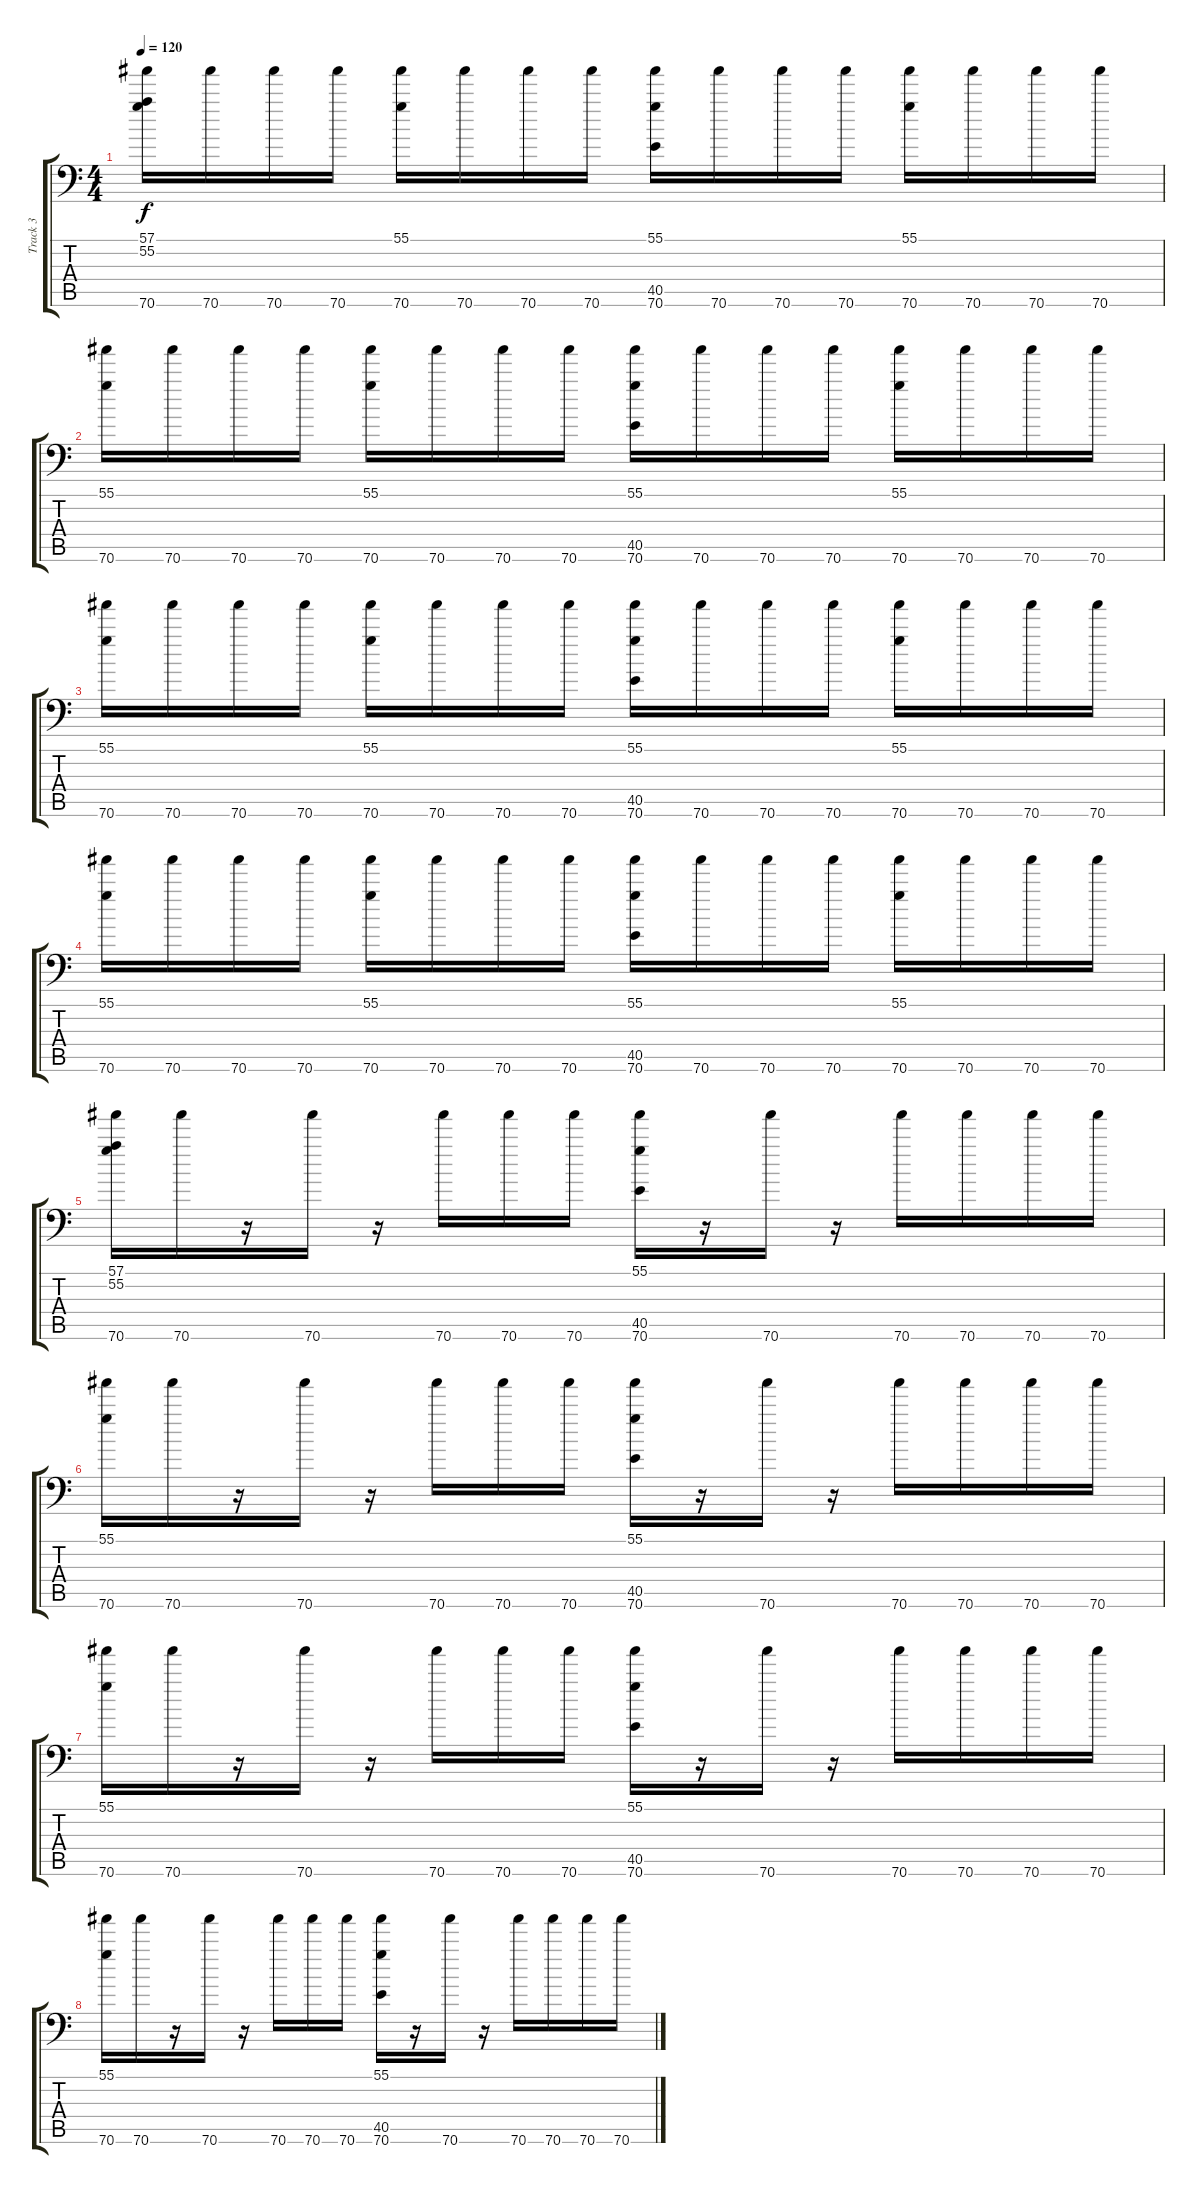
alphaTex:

\track ("Track 3" "Track 3") {instrument acousticgrandpiano}
\staff {score tabs}
\tuning (C-1 C-1 C-1 C-1 C-1 C-1) {hide}
\ts (4 4)
\tempo 120
\clef f4
\ks c
(57.1 55.2 70.6).16{dy f} 70.6.16 70.6.16 70.6.16 (55.1 70.6).16 70.6.16 70.6.16 70.6.16 (55.1 40.5 70.6).16 70.6.16 70.6.16 70.6.16 (55.1 70.6).16 70.6.16 70.6.16 70.6.16 |
(55.1 70.6).16 70.6.16 70.6.16 70.6.16 (55.1 70.6).16 70.6.16 70.6.16 70.6.16 (55.1 40.5 70.6).16 70.6.16 70.6.16 70.6.16 (55.1 70.6).16 70.6.16 70.6.16 70.6.16 |
(55.1 70.6).16 70.6.16 70.6.16 70.6.16 (55.1 70.6).16 70.6.16 70.6.16 70.6.16 (55.1 40.5 70.6).16 70.6.16 70.6.16 70.6.16 (55.1 70.6).16 70.6.16 70.6.16 70.6.16 |
(55.1 70.6).16 70.6.16 70.6.16 70.6.16 (55.1 70.6).16 70.6.16 70.6.16 70.6.16 (55.1 40.5 70.6).16 70.6.16 70.6.16 70.6.16 (55.1 70.6).16 70.6.16 70.6.16 70.6.16 |
(57.1 55.2 70.6).16 70.6.16 r.16 70.6.16 r.16 70.6.16 70.6.16 70.6.16 (55.1 40.5 70.6).16 r.16 70.6.16 r.16 70.6.16 70.6.16 70.6.16 70.6.16 |
(55.1 70.6).16 70.6.16 r.16 70.6.16 r.16 70.6.16 70.6.16 70.6.16 (55.1 40.5 70.6).16 r.16 70.6.16 r.16 70.6.16 70.6.16 70.6.16 70.6.16 |
(55.1 70.6).16 70.6.16 r.16 70.6.16 r.16 70.6.16 70.6.16 70.6.16 (55.1 40.5 70.6).16 r.16 70.6.16 r.16 70.6.16 70.6.16 70.6.16 70.6.16 |
(55.1 70.6).16 70.6.16 r.16 70.6.16 r.16 70.6.16 70.6.16 70.6.16 (55.1 40.5 70.6).16 r.16 70.6.16 r.16 70.6.16 70.6.16 70.6.16 70.6.16
